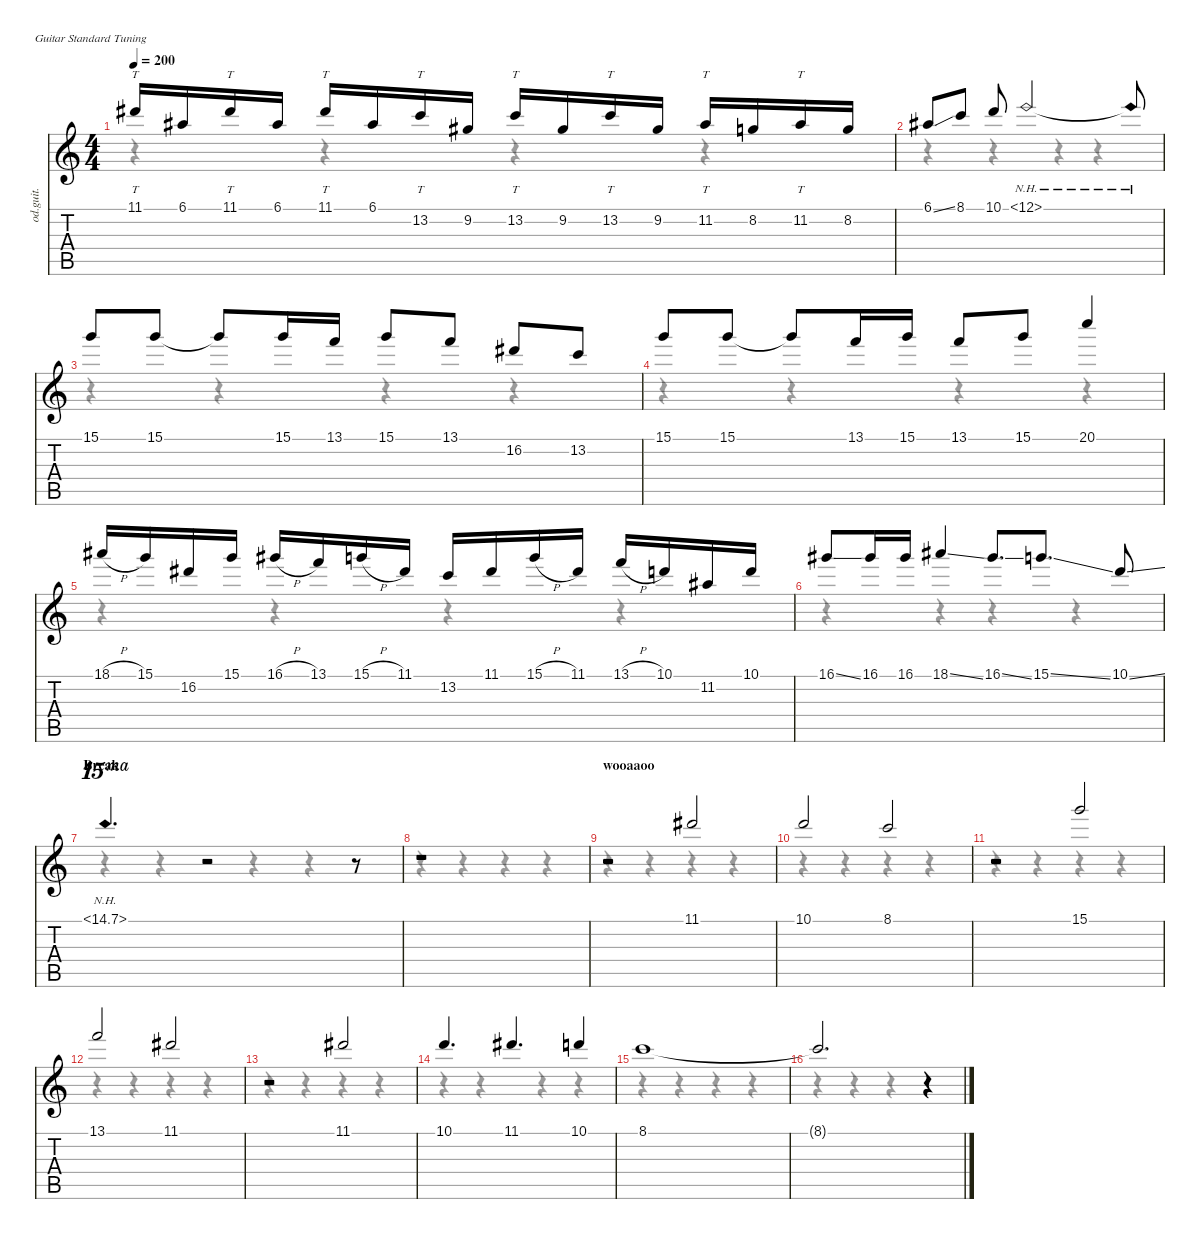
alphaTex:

\hideDynamics
\bracketExtendMode nobrackets
\otherSystemsTrackNameOrientation horizontal
\track ("Lead 1" "od.guit.") {instrument overdrivenguitar}
\staff {score tabs}
\tuning (E4 B3 G3 D3 A2 E2)
\voice
\ts (4 4)
\scale
0.977884
\tempo 200
\accidentals auto
\clef g2
\ottava regular
\simile none
\ks c
11.1{acc #}.16{tt dy f beam Up} 6.1{acc #}.16{beam Up} 11.1{acc #}.16{tt beam Up} 6.1{acc #}.16{beam Up} 11.1{acc #}.16{tt beam Up} 6.1{acc #}.16{beam Up} 13.2.16{tt beam Up} 9.2{acc #}.16{beam Up} 13.2.16{tt beam Up} 9.2{acc #}.16{beam Up} 13.2.16{tt beam Up} 9.2{acc #}.16{beam Up} 11.2{acc #}.16{tt beam Up} 8.2.16{beam Up} 11.2{acc #}.16{tt beam Up} 8.2.16{beam Up} |
\scale
0.977884 6.1{ss acc #}.8{beam Up} 8.1.8{beam Up} 10.1.8{beam Up} 11.1{nh acc #}.2{beam Up} 11.1{nh t acc #}.8{beam Up} |
\scale
1.10656 15.1.8{beam Up} 15.1.8{beam Up} 15.1{t}.8{beam Up} 15.1.16{beam Up} 13.1.16{beam Up} 15.1.8{beam Up} 13.1.8{beam Up} 16.2{acc #}.8{beam Up} 13.2.8{beam Up} |
\scale
0.988476 15.1.8{beam Up} 15.1.8{beam Up} 15.1{t}.8{beam Up} 13.1.16{beam Up} 15.1.16{beam Up} 13.1.8{beam Up} 15.1.8{beam Up} 20.1.4{beam Up} |
\scale
0.968862 18.1{h acc #}.16{beam Up} 15.1.16{beam Up} 16.2{acc #}.16{beam Up} 15.1.16{beam Up} 16.1{h acc #}.16{beam Up} 13.1.16{beam Up} 15.1{h}.16{beam Up} 11.1{acc #}.16{beam Up} 13.2.16{beam Up} 11.1{acc #}.16{beam Up} 15.1{h}.16{beam Up} 11.1{acc #}.16{beam Up} 13.1{h}.16{beam Up} 10.1.16{beam Up} 11.2{acc #}.16{beam Up} 10.1.16{beam Up} |
\scale
0.985338 16.1{ss acc #}.8{beam Up} 16.1{acc #}.16{beam Up} 16.1{acc #}.16{beam Up} 18.1{ss acc #}.4{beam Up} 16.1{ss acc #}.8{d beam Up} 15.1{ss}.8{d beam Up} 10.1{ss}.8{beam Up} |
\section ("" "Break")
\scale
0.968862 15.1{nh}.4{d ot 15ma beam Up} r.2{beam Up} r.8{beam Up} |
\scale
1.00495 r.1{beam Up} |
\section ("" "wooaaoo")
\scale
0.988476 r.2{beam Up} 11.1{acc #}.2{beam Up} |
\scale
0.988476 10.1.2{beam Up} 8.1.2{beam Up} |
\scale
1.10617 r.2{beam Up} 15.1.2{beam Up} |
\scale
0.968469 13.1.2{beam Up} 11.1{acc #}.2{beam Up} |
\scale
0.988084 r.2{beam Up} 11.1{acc #}.2{beam Up} |
\scale
0.988084 10.1.4{d beam Up} 11.1{acc #}.4{d beam Up} 10.1.4{beam Up} |
\scale
0.968469 8.1.1{beam Up} |
\scale
1.00456 8.1{t}.2{d beam Up} r.4{beam Up}
\voice
\clef g2
\ottava regular
\simile none
\ks c
r.4{dy mf beam Down} r.4{beam Down} r.4{beam Down} r.4{beam Down} |
r.4{beam Down} r.4{beam Down} r.4{beam Down} r.4{beam Down} |
r.4{beam Down} r.4{beam Down} r.4{beam Down} r.4{beam Down} |
r.4{beam Down} r.4{beam Down} r.4{beam Down} r.4{beam Down} |
r.4{beam Down} r.4{beam Down} r.4{beam Down} r.4{beam Down} |
r.4{beam Down} r.4{beam Down} r.4{beam Down} r.4{beam Down} |
r.4{beam Down} r.4{beam Down} r.4{beam Down} r.4{beam Down} |
r.4{beam Down} r.4{beam Down} r.4{beam Down} r.4{beam Down} |
r.4{beam Down} r.4{beam Down} r.4{beam Down} r.4{beam Down} |
r.4{beam Down} r.4{beam Down} r.4{beam Down} r.4{beam Down} |
r.4{beam Down} r.4{beam Down} r.4{beam Down} r.4{beam Down} |
r.4{beam Down} r.4{beam Down} r.4{beam Down} r.4{beam Down} |
r.4{beam Down} r.4{beam Down} r.4{beam Down} r.4{beam Down} |
r.4{beam Down} r.4{beam Down} r.4{beam Down} r.4{beam Down} |
r.4{beam Down} r.4{beam Down} r.4{beam Down} r.4{beam Down} |
r.4{beam Down} r.4{beam Down} r.4{beam Down} r.4{beam Down}
